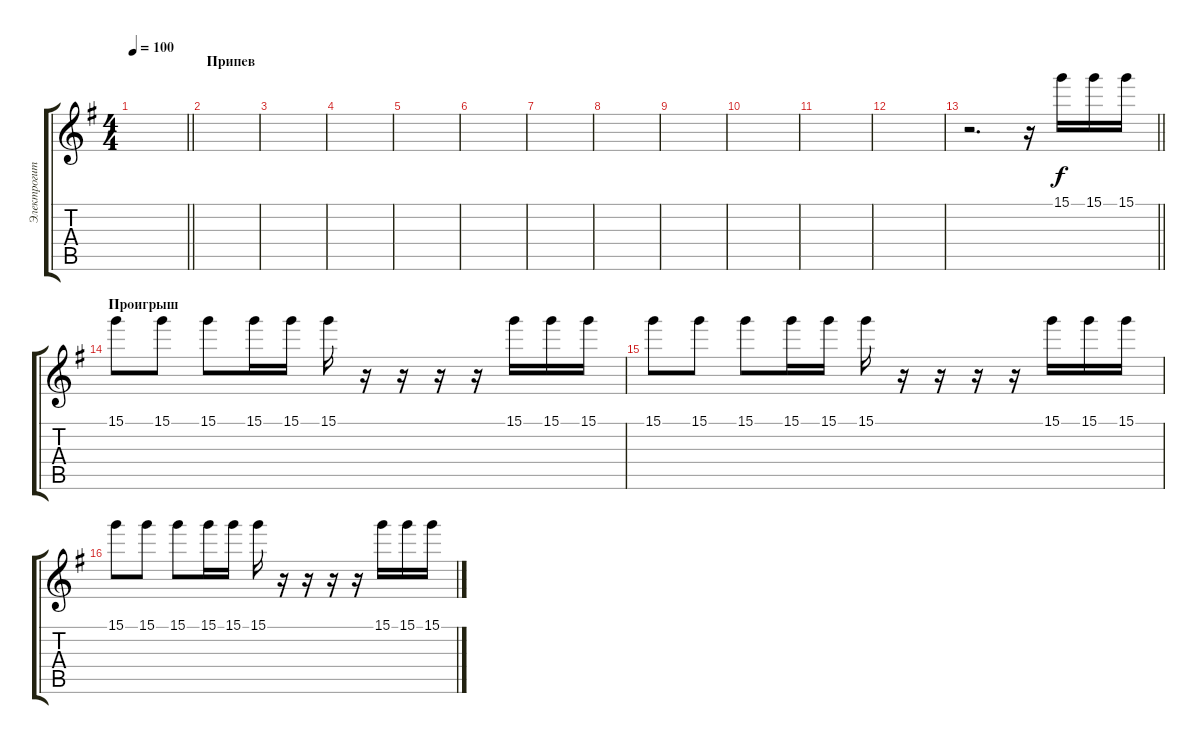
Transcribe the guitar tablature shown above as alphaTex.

\track ("Электрогитара" "Электрогит") {instrument guitarharmonics}
\staff {score tabs}
\tuning (E4 B3 G3 D3 A2 E2) {hide}
\ts (4 4)
\tempo 100
\clef g2
\barLineRight lightlight
\ks eminor
|
\section ("" "Припев")
|
|
|
|
|
|
|
|
|
|
|
\barLineRight lightlight
r.2{d} r.16 15.1.16 15.1.16 15.1.16 |
\section ("" "Проигрыш")
15.1.8 15.1.8 15.1.8 15.1.16 15.1.16 15.1.16 r.16 r.16 r.16 r.16 15.1.16 15.1.16 15.1.16 |
15.1.8 15.1.8 15.1.8 15.1.16 15.1.16 15.1.16 r.16 r.16 r.16 r.16 15.1.16 15.1.16 15.1.16 |
15.1.8 15.1.8 15.1.8 15.1.16 15.1.16 15.1.16 r.16 r.16 r.16 r.16 15.1.16 15.1.16 15.1.16
